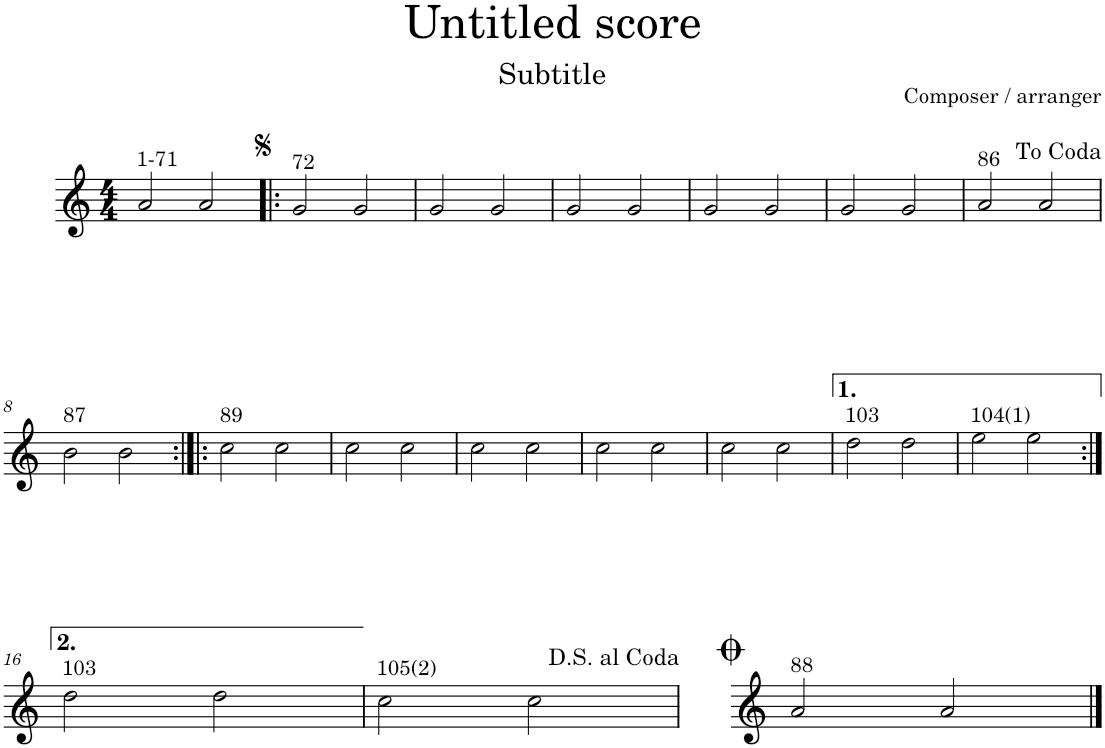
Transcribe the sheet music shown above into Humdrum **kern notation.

**kern
*part1
*staff1
*I"Piano
*I'Pno.
*clefG2
*k[]
*M4/4
=1
!LO:TX:a:t=1-71
2a/
2a/
=2!|:
!LO:TX:a:t=72
2g/
2g/
=3
2g/
2g/
=4
2g/
2g/
=5
2g/
2g/
=6
2g/
2g/
=7
!LO:TX:a:t=86
2a/
2a/
!!LO:LB:g=z
=8
!LO:TX:a:t=87
2b\
2b\
=9:|!|:
!LO:TX:a:t=89
2cc\
2cc\
=10
2cc\
2cc\
=11
2cc\
2cc\
=12
2cc\
2cc\
=13
2cc\
2cc\
=14
!LO:TX:a:t=103
2dd\
2dd\
=15
!LO:TX:a:t=104(1)
2ee\
2ee\
!!LO:LB:g=z
=16:|!
!LO:TX:a:t=103
2dd\
2dd\
=17
!LO:TX:a:t=105(2)
2cc\
2cc\
=18
!LO:TX:a:t=88
2a/
2a/
==
*-
